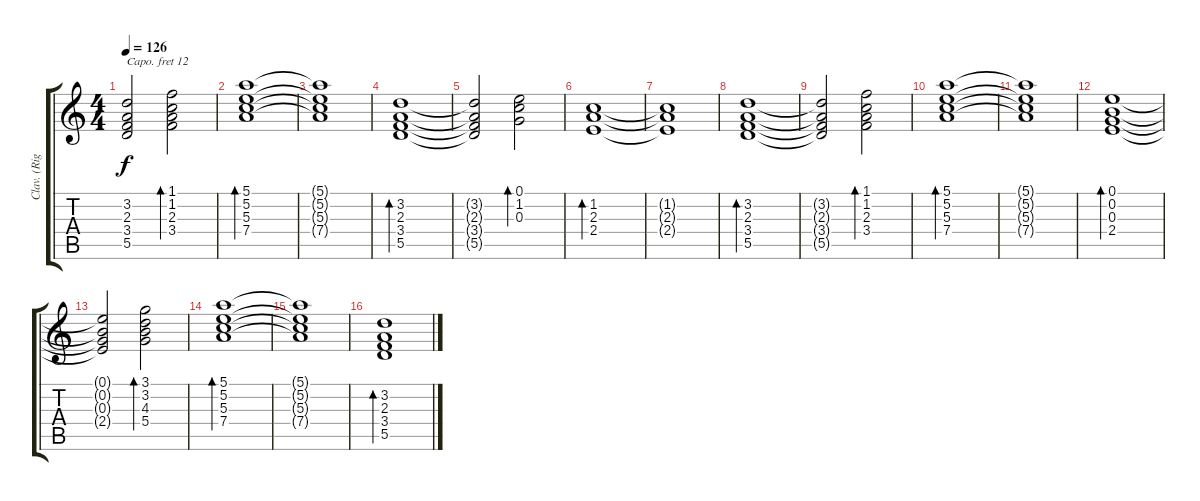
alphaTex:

\track ("Clav. (Right Hand)" "Clav. (Rig") {instrument clavinet}
\staff {score tabs}
\capo 12
\tuning (E4 B3 G3 D3 A2 E2) {hide}
\ts (4 4)
\tempo 126
\clef g2
\ks c
(3.2{t} 2.3{t} 3.4{t} 5.5{t}).2{dy f} (1.1 1.2 2.3 3.4).2{bd 240} |
(5.1 5.2 5.3 7.4).1{bd 240} |
(5.1{t} 5.2{t} 5.3{t} 7.4{t}).1 |
(3.2 2.3 3.4 5.5).1{bd 240} |
(3.2{t} 2.3{t} 3.4{t} 5.5{t}).2 (0.1 1.2 0.3).2{bd 240} |
(1.2 2.3 2.4).1{bd 240} |
(1.2{t} 2.3{t} 2.4{t}).1 |
(3.2 2.3 3.4 5.5).1{bd 240} |
(3.2{t} 2.3{t} 3.4{t} 5.5{t}).2 (1.1 1.2 2.3 3.4).2{bd 240} |
(5.1 5.2 5.3 7.4).1{bd 240} |
(5.1{t} 5.2{t} 5.3{t} 7.4{t}).1 |
(0.1 0.2 0.3 2.4).1{bd 240} |
(0.1{t} 0.2{t} 0.3{t} 2.4{t}).2 (3.1 3.2 4.3 5.4).2{bd 240} |
(5.1 5.2 5.3 7.4).1{bd 240} |
(5.1{t} 5.2{t} 5.3{t} 7.4{t}).1 |
(3.2 2.3 3.4 5.5).1{bd 240}
